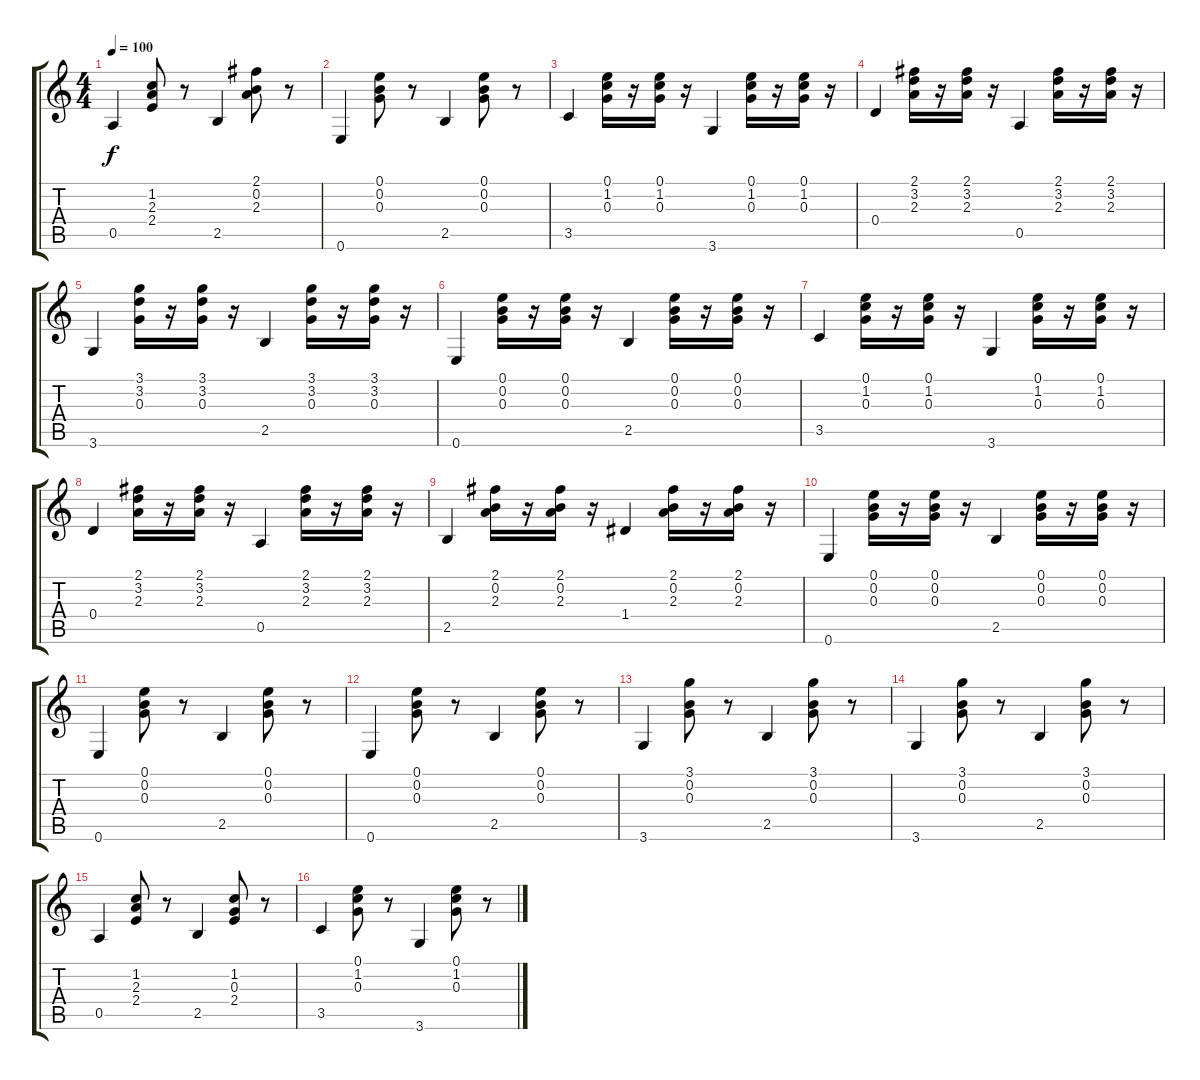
\track "" {instrument acousticguitarnylon}
\staff {score tabs}
\tuning (E4 B3 G3 D3 A2 E2) {hide}
\ts (4 4)
\tempo 100
\clef g2
\ks c
0.5.4{dy f} (1.2 2.3 2.4).8 r.8 2.5.4 (2.1 0.2 2.3).8 r.8 |
0.6.4 (0.1 0.2 0.3).8 r.8 2.5.4 (0.1 0.2 0.3).8 r.8 |
3.5.4 (0.1 1.2 0.3).16 r.16 (0.1 1.2 0.3).16 r.16 3.6.4 (0.1 1.2 0.3).16 r.16 (0.1 1.2 0.3).16 r.16 |
0.4.4 (2.1 3.2 2.3).16 r.16 (2.1 3.2 2.3).16 r.16 0.5.4 (2.1 3.2 2.3).16 r.16 (2.1 3.2 2.3).16 r.16 |
3.6.4 (3.1 3.2 0.3).16 r.16 (3.1 3.2 0.3).16 r.16 2.5.4 (3.1 3.2 0.3).16 r.16 (3.1 3.2 0.3).16 r.16 |
0.6.4 (0.1 0.2 0.3).16 r.16 (0.1 0.2 0.3).16 r.16 2.5.4 (0.1 0.2 0.3).16 r.16 (0.1 0.2 0.3).16 r.16 |
3.5.4 (0.1 1.2 0.3).16 r.16 (0.1 1.2 0.3).16 r.16 3.6.4 (0.1 1.2 0.3).16 r.16 (0.1 1.2 0.3).16 r.16 |
0.4.4 (2.1 3.2 2.3).16 r.16 (2.1 3.2 2.3).16 r.16 0.5.4 (2.1 3.2 2.3).16 r.16 (2.1 3.2 2.3).16 r.16 |
2.5.4 (2.1 0.2 2.3).16 r.16 (2.1 0.2 2.3).16 r.16 1.4.4 (2.1 0.2 2.3).16 r.16 (2.1 0.2 2.3).16 r.16 |
0.6.4 (0.1 0.2 0.3).16 r.16 (0.1 0.2 0.3).16 r.16 2.5.4 (0.1 0.2 0.3).16 r.16 (0.1 0.2 0.3).16 r.16 |
0.6.4 (0.1 0.2 0.3).8 r.8 2.5.4 (0.1 0.2 0.3).8 r.8 |
0.6.4 (0.1 0.2 0.3).8 r.8 2.5.4 (0.1 0.2 0.3).8 r.8 |
3.6.4 (3.1 0.2 0.3).8 r.8 2.5.4 (3.1 0.2 0.3).8 r.8 |
3.6.4 (3.1 0.2 0.3).8 r.8 2.5.4 (3.1 0.2 0.3).8 r.8 |
0.5.4 (1.2 2.3 2.4).8 r.8 2.5.4 (1.2 0.3 2.4).8 r.8 |
3.5.4 (0.1 1.2 0.3).8 r.8 3.6.4 (0.1 1.2 0.3).8 r.8
